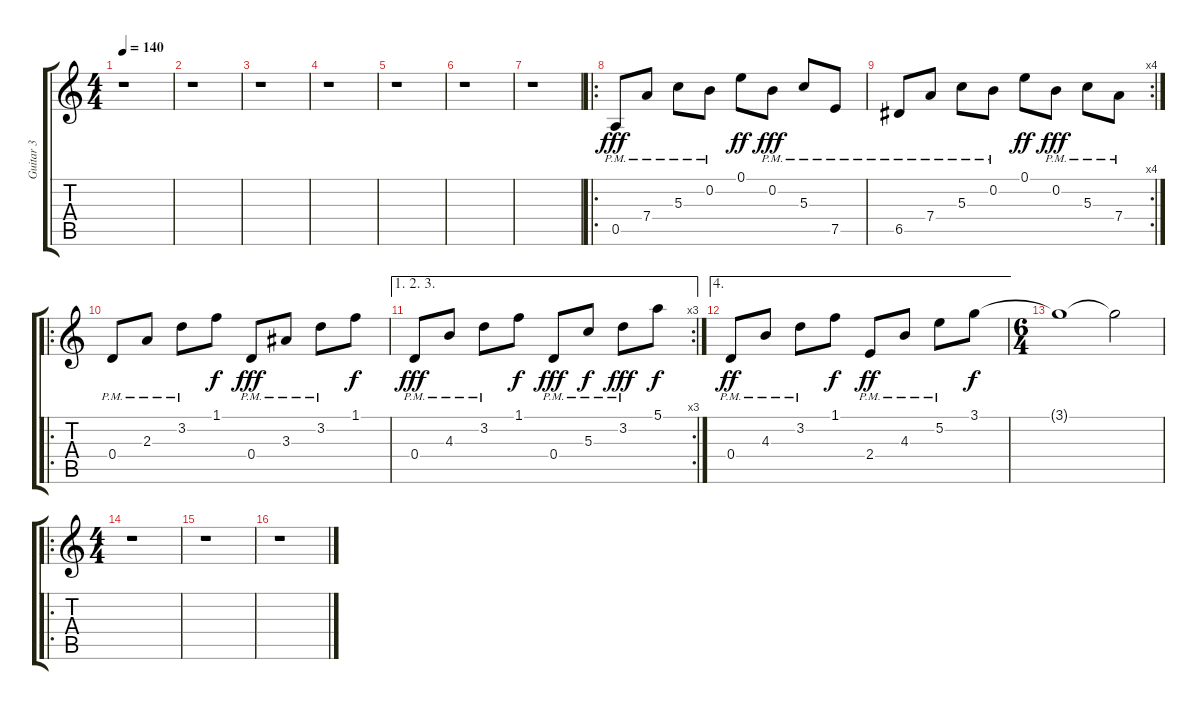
\track ("Guitar 3" "Guitar 3") {instrument distortionguitar}
\staff {score tabs}
\tuning (E4 B3 G3 D3 A2 E2) {hide}
\ts (4 4)
\tempo 140
\clef g2
\ks c
r.1{dy f} |
r.1 |
r.1 |
r.1 |
r.1 |
r.1 |
r.1 |
\ro
0.5{pm}.8{dy fff} 7.4{pm}.8 5.3{pm}.8 0.2{pm}.8 0.1.8{dy ff} 0.2{pm}.8{dy fff} 5.3{pm}.8 7.5{pm}.8 |
\rc 4
6.5{pm}.8 7.4{pm}.8 5.3{pm}.8 0.2{pm}.8 0.1.8{dy ff} 0.2{pm}.8{dy fff} 5.3{pm}.8 7.4{pm}.8 |
\ro
0.4{pm}.8 2.3{pm}.8 3.2{pm}.8 1.1.8{dy f} 0.4{pm}.8{dy fff} 3.3{pm}.8 3.2{pm}.8 1.1.8{dy f} |
\ae (1 2 3)
\rc 3
0.4{pm}.8{dy fff} 4.3{pm}.8 3.2{pm}.8 1.1.8{dy f} 0.4{pm}.8{dy fff} 5.3{pm}.8{dy f} 3.2{pm}.8{dy fff} 5.1.8{dy f} |
\ae 4
0.4{pm}.8{dy ff} 4.3{pm}.8 3.2{pm}.8 1.1.8{dy f} 2.4{pm}.8{dy ff} 4.3{pm}.8 5.2{pm}.8 3.1.8{dy f} |
\ts (6 4)
3.1{t}.1 3.1{t}.2 |
\ro
\ts (4 4)
r.1 |
r.1 |
r.1
